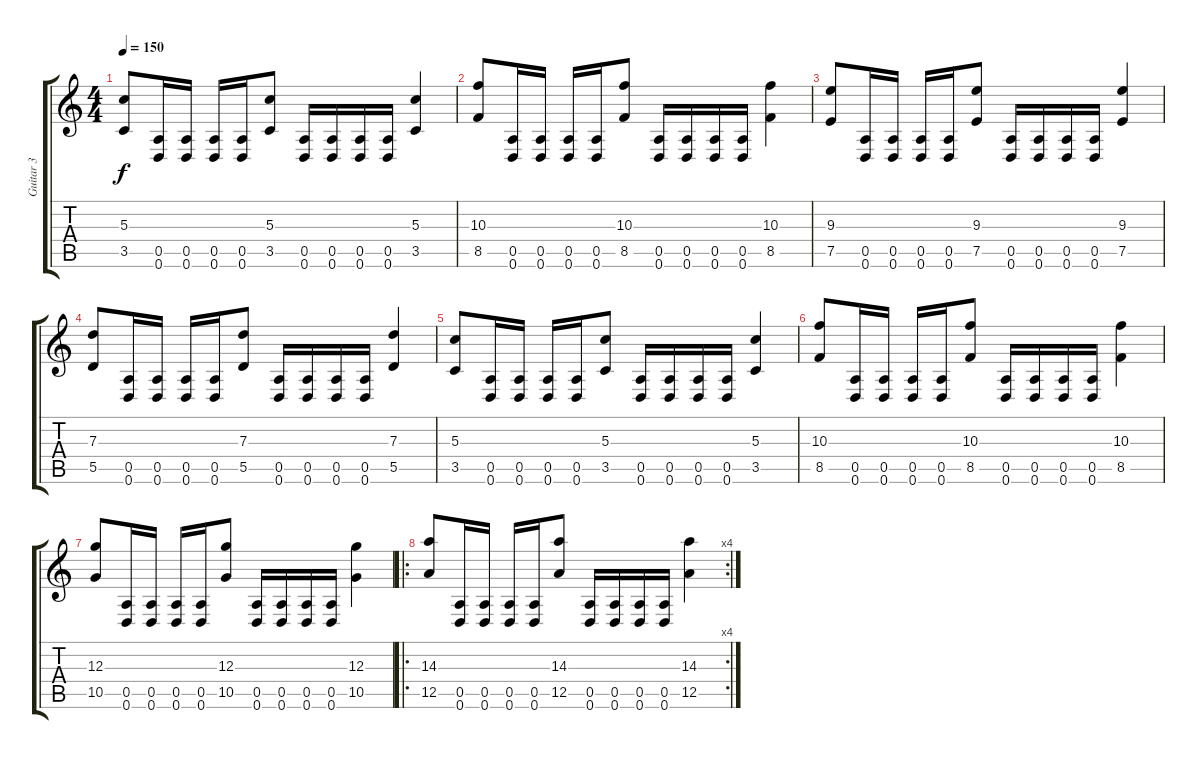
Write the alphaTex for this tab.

\track ("Guitar 3" "Guitar 3") {instrument overdrivenguitar}
\staff {score tabs}
\tuning (E4 B3 G3 D3 A2 D2) {hide}
\ts (4 4)
\tempo 150
\clef g2
\ks c
(5.3 3.5).8{dy f} (0.5 0.6).16 (0.5 0.6).16 (0.5 0.6).16 (0.5 0.6).16 (5.3 3.5).8 (0.5 0.6).16 (0.5 0.6).16 (0.5 0.6).16 (0.5 0.6).16 (5.3 3.5).4 |
(10.3 8.5).8 (0.5 0.6).16 (0.5 0.6).16 (0.5 0.6).16 (0.5 0.6).16 (10.3 8.5).8 (0.5 0.6).16 (0.5 0.6).16 (0.5 0.6).16 (0.5 0.6).16 (10.3 8.5).4 |
(9.3 7.5).8 (0.5 0.6).16 (0.5 0.6).16 (0.5 0.6).16 (0.5 0.6).16 (9.3 7.5).8 (0.5 0.6).16 (0.5 0.6).16 (0.5 0.6).16 (0.5 0.6).16 (9.3 7.5).4 |
(7.3 5.5).8 (0.5 0.6).16 (0.5 0.6).16 (0.5 0.6).16 (0.5 0.6).16 (7.3 5.5).8 (0.5 0.6).16 (0.5 0.6).16 (0.5 0.6).16 (0.5 0.6).16 (7.3 5.5).4 |
(5.3 3.5).8 (0.5 0.6).16 (0.5 0.6).16 (0.5 0.6).16 (0.5 0.6).16 (5.3 3.5).8 (0.5 0.6).16 (0.5 0.6).16 (0.5 0.6).16 (0.5 0.6).16 (5.3 3.5).4 |
(10.3 8.5).8 (0.5 0.6).16 (0.5 0.6).16 (0.5 0.6).16 (0.5 0.6).16 (10.3 8.5).8 (0.5 0.6).16 (0.5 0.6).16 (0.5 0.6).16 (0.5 0.6).16 (10.3 8.5).4 |
(12.3 10.5).8 (0.5 0.6).16 (0.5 0.6).16 (0.5 0.6).16 (0.5 0.6).16 (12.3 10.5).8 (0.5 0.6).16 (0.5 0.6).16 (0.5 0.6).16 (0.5 0.6).16 (12.3 10.5).4 |
\ro
\rc 4
(14.3 12.5).8 (0.5 0.6).16 (0.5 0.6).16 (0.5 0.6).16 (0.5 0.6).16 (14.3 12.5).8 (0.5 0.6).16 (0.5 0.6).16 (0.5 0.6).16 (0.5 0.6).16 (14.3 12.5).4
